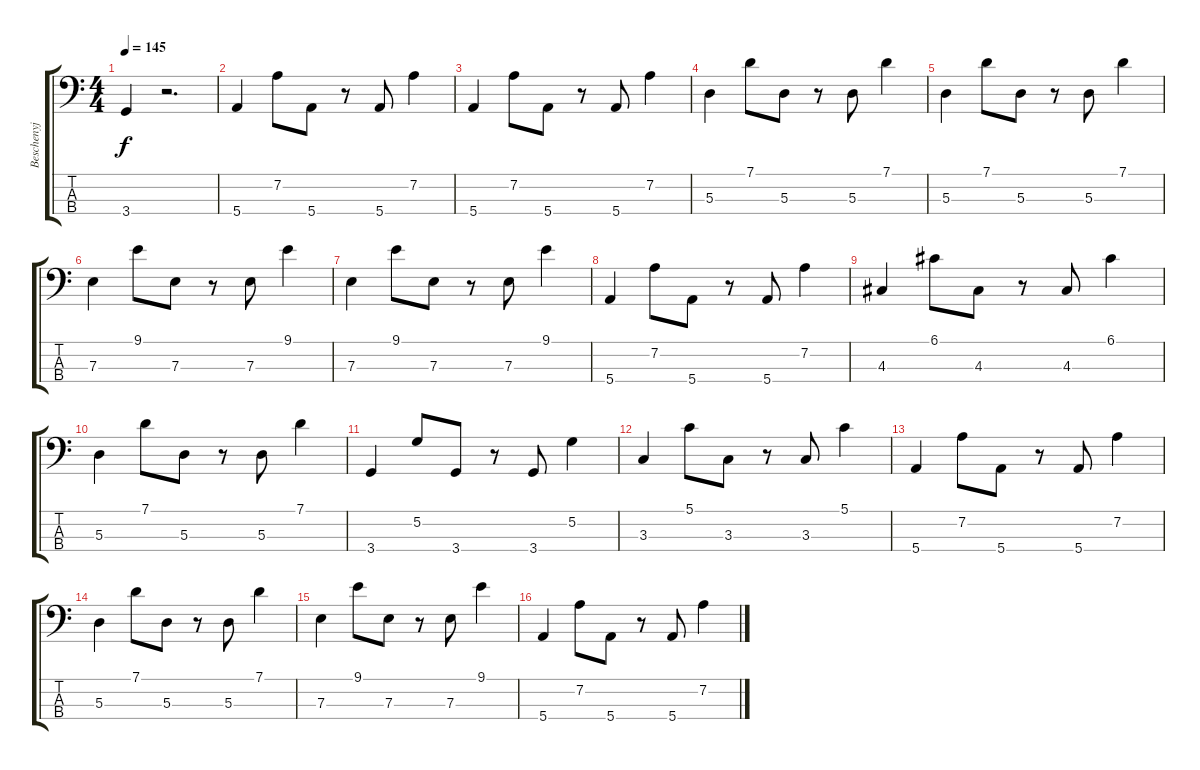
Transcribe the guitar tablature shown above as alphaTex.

\track ("Beschenyj bass" "Beschenyj ") {instrument electricbassfinger}
\staff {score tabs}
\tuning (G2 D2 A1 E1) {hide}
\ts (4 4)
\tempo 145
\clef f4
\ks c
3.4.4{dy f} r.2{d} |
5.4.4 7.2.8 5.4.8 r.8 5.4.8 7.2.4 |
5.4.4 7.2.8 5.4.8 r.8 5.4.8 7.2.4 |
5.3.4 7.1.8 5.3.8 r.8 5.3.8 7.1.4 |
5.3.4 7.1.8 5.3.8 r.8 5.3.8 7.1.4 |
7.3.4 9.1.8 7.3.8 r.8 7.3.8 9.1.4 |
7.3.4 9.1.8 7.3.8 r.8 7.3.8 9.1.4 |
5.4.4 7.2.8 5.4.8 r.8 5.4.8 7.2.4 |
4.3.4 6.1.8 4.3.8 r.8 4.3.8 6.1.4 |
5.3.4 7.1.8 5.3.8 r.8 5.3.8 7.1.4 |
3.4.4 5.2.8 3.4.8 r.8 3.4.8 5.2.4 |
3.3.4 5.1.8 3.3.8 r.8 3.3.8 5.1.4 |
5.4.4 7.2.8 5.4.8 r.8 5.4.8 7.2.4 |
5.3.4 7.1.8 5.3.8 r.8 5.3.8 7.1.4 |
7.3.4 9.1.8 7.3.8 r.8 7.3.8 9.1.4 |
5.4.4 7.2.8 5.4.8 r.8 5.4.8 7.2.4
